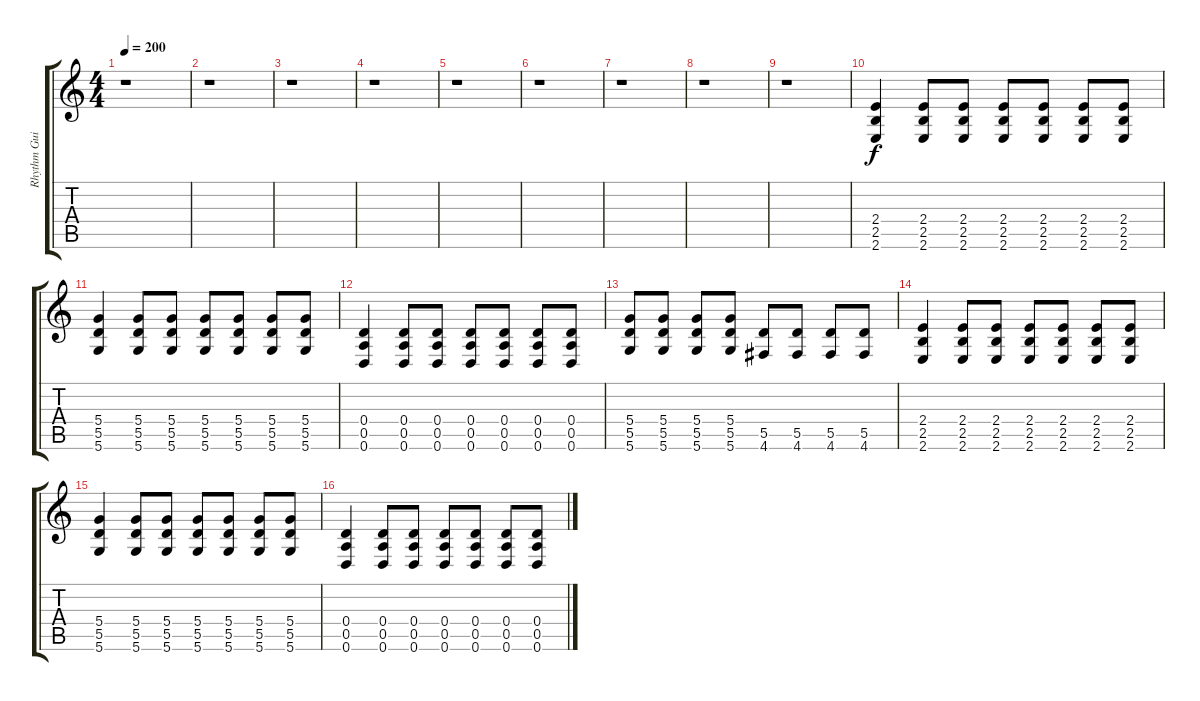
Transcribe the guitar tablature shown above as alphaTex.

\track ("Rhythm Guitar  " "Rhythm Gui") {instrument overdrivenguitar}
\staff {score tabs}
\tuning (E4 B3 G3 D3 A2 D2) {hide}
\ts (4 4)
\tempo 200
\clef g2
\ks c
r.1{dy f} |
r.1 |
r.1 |
r.1 |
r.1 |
r.1 |
r.1 |
r.1 |
r.1 |
(2.4 2.5 2.6).4 (2.4 2.5 2.6).8 (2.4 2.5 2.6).8 (2.4 2.5 2.6).8 (2.4 2.5 2.6).8 (2.4 2.5 2.6).8 (2.4 2.5 2.6).8 |
(5.4 5.5 5.6).4 (5.4 5.5 5.6).8 (5.4 5.5 5.6).8 (5.4 5.5 5.6).8 (5.4 5.5 5.6).8 (5.4 5.5 5.6).8 (5.4 5.5 5.6).8 |
(0.4 0.5 0.6).4 (0.4 0.5 0.6).8 (0.4 0.5 0.6).8 (0.4 0.5 0.6).8 (0.4 0.5 0.6).8 (0.4 0.5 0.6).8 (0.4 0.5 0.6).8 |
(5.4 5.5 5.6).8 (5.4 5.5 5.6).8 (5.4 5.5 5.6).8 (5.4 5.5 5.6).8 (5.5 4.6).8 (5.5 4.6).8 (5.5 4.6).8 (5.5 4.6).8 |
(2.4 2.5 2.6).4 (2.4 2.5 2.6).8 (2.4 2.5 2.6).8 (2.4 2.5 2.6).8 (2.4 2.5 2.6).8 (2.4 2.5 2.6).8 (2.4 2.5 2.6).8 |
(5.4 5.5 5.6).4 (5.4 5.5 5.6).8 (5.4 5.5 5.6).8 (5.4 5.5 5.6).8 (5.4 5.5 5.6).8 (5.4 5.5 5.6).8 (5.4 5.5 5.6).8 |
(0.4 0.5 0.6).4 (0.4 0.5 0.6).8 (0.4 0.5 0.6).8 (0.4 0.5 0.6).8 (0.4 0.5 0.6).8 (0.4 0.5 0.6).8 (0.4 0.5 0.6).8
